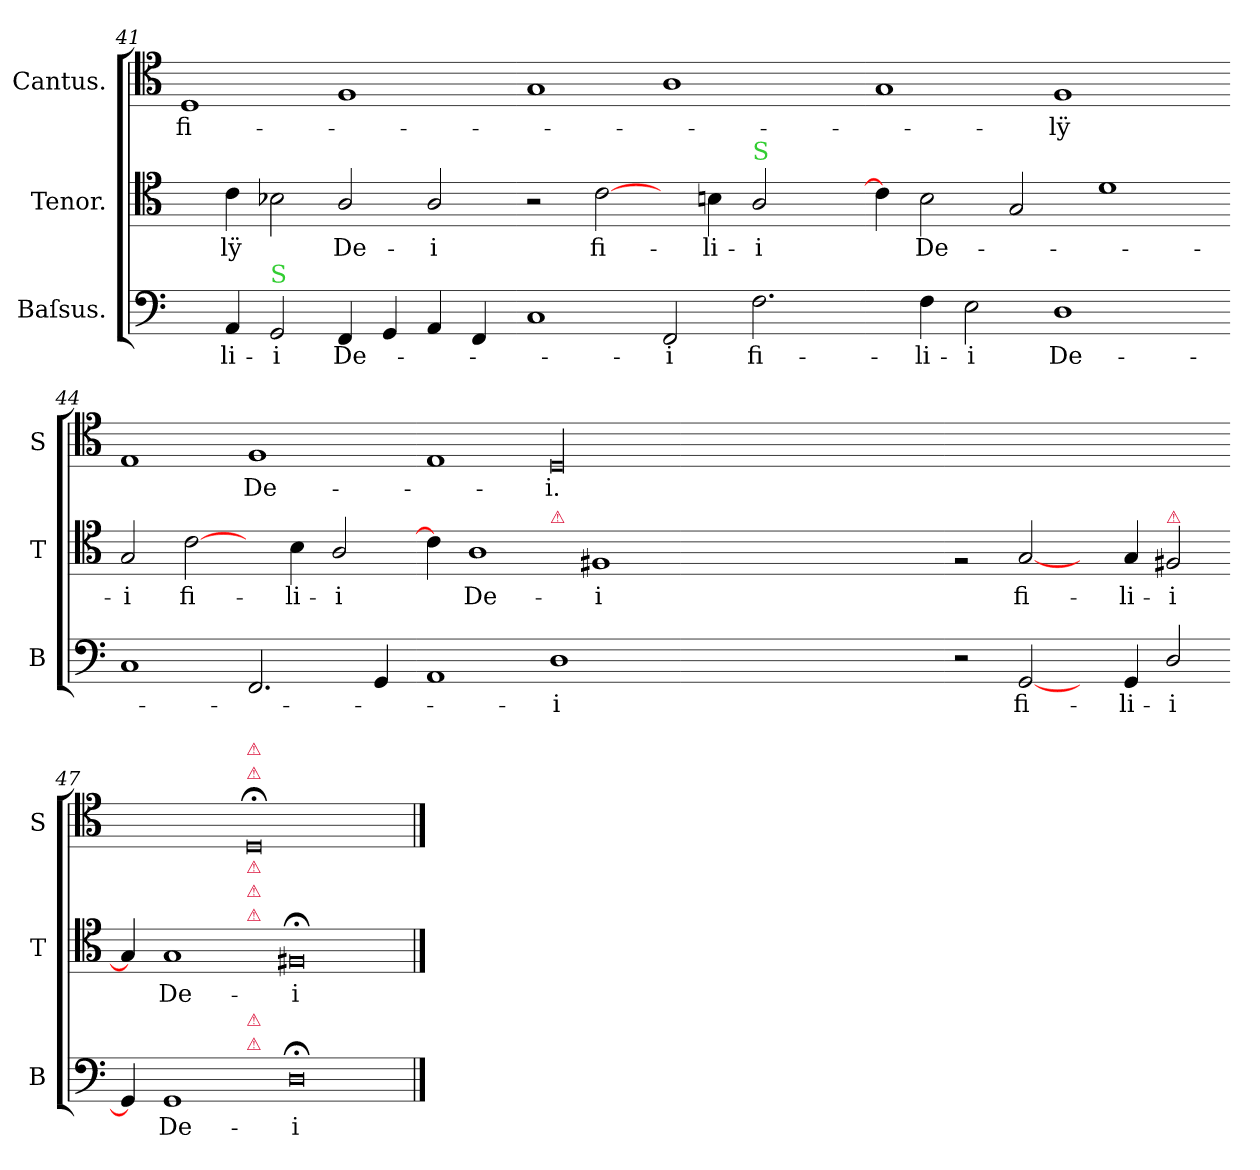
**kern	**text	**kern	**text	**kern	**text
*part3	*part3	*part2	*part2	*part1	*part1
*staff3	*staff3	*staff2	*staff2	*staff1	*staff1
*I"Baſsus.	*	*I"Tenor.	*	*I"Cantus.	*
*I'B	*	*I'T	*	*I'S	*
*clefF4	*	*clefC4	*	*clefC4	*
*k[]	*	*k[]	*	*k[]	*
=41	=41	=41	=41	=41	=41
4ryy	.	4ryy	.	1D/	fi-
4AA/	-li-	4c\	-lÿ	.	.
!LO:TX:a:color=limegreen:t=S	!	!	!	!	!
2GG/	-i	2B-X\	.	.	.
4FF/	De-	2A/	De-	1F/	.
4GG/	.	.	.	.	.
4AA/	.	2A/	-i	.	.
4FF/	.	.	.	.	.
=42-	=42-	=42-	=42-	=42-	=42-
1C/	.	2r	.	1G/	.
.	.	[2c\	fi-	.	.
2FF/	-i	4ryy	.	1A\	.
.	.	4Bn\	-li-	.	.
!	!	!LO:TX:a:color=limegreen:t=S	!	!	!
2.F\	fi-	2A/	-i	.	.
.	.	4ryy	.	4ryy	.
=43-	=43-	=43-	=43-	=43-	=43-
4ryy	.	4c\]	.	1G/	.
4F\	-li-	2B\	De-	.	.
2E\	-i	.	.	.	.
.	.	2G/	.	.	.
1D\	De-	.	.	1F/	-lÿ
.	.	1d\	.	.	.
4ryy	.	.	.	4ryy	.
=44-	=44-	=44-	=44-	=44-	=44-
1C/	.	2G/	-i	1E/	.
.	.	[2c\	fi-	.	.
2.FF/	.	4ryy	.	1F/	De-
.	.	4B\	-li-	.	.
.	.	2A/	-i	.	.
4GG/	.	.	.	.	.
=45-	=45-	=45-	=45-	=45-	=45-
*	*	*^	*	*	*
1AA/	.	4c\]	1ryy	.	1E/	.
.	.	1A\	.	De-	.	.
!	!	!	!LO:TX:a:color=crimson:t=⚠	!	!	!
1D\	-i	.	00ryy	.	00D/	-i.
.	.	1F#X/	.	-i	.	.
0.ryy	.	.	.	.	.	.
.	.	0ryy	.	.	.	.
.	.	2.ryy	.	.	.	.
*	*	*v	*v	*	*	*
=46-	=46-	=46-	=46-	=46-	=46-
2r	.	2rF	.	0ryy	.
!	!LO:LY:i	!	!LO:LY:i	!	!
[2GG/	fi-	[2G/	fi-	.	.
4ryy	.	4ryy	.	.	.
!	!LO:LY:i	!	!LO:LY:i	!	!
4GG/	-li-	4G/	-li-	.	.
!	!	!LO:TX:a:color=crimson:t=⚠	!	!	!
!	!LO:LY:i	!	!LO:LY:i	!	!
2D/	-i	2F#X/	-i	.	.
=47-	=47-	=47-	=47-	=47-	=47-
*^	*	*^	*	*	*
4GG/]	1ryy	.	4G/]	1ryy	.	1ryy	.
!	!	!LO:LY:i	!	!	!LO:LY:i	!	!
1GG/	.	De-	1G/	.	De-	.	.
!	!	!	!	!	!	!LO:TX:a:color=crimson:t=⚠	!
!	!	!	!	!	!	!LO:TX:a:color=crimson:t=⚠	!
!	!	!	!	!LO:TX:a:color=crimson:t=⚠	!	!	!
!	!	!	!	!LO:TX:a:color=crimson:t=⚠	!	!	!
!	!	!	!	!LO:TX:a:color=crimson:t=⚠	!	!	!
!	!LO:TX:a:color=crimson:t=⚠	!	!	!	!	!	!
!	!LO:TX:a:color=crimson:t=⚠	!	!	!	!	!	!
!	!	!	!	!	!	!LO:N:vis=0	!
.	1ryy	.	.	1ryy	.	1D;</	.
!LO:N:vis=0	!	!LO:LY:i	!LO:N:vis=0	!	!LO:LY:i	!	!
1D;<\	.	-i	1F#X;</	.	-i	.	.
.	4ryy	.	.	4ryy	.	4ryy	.
*v	*v	*	*	*	*	*	*
*	*	*v	*v	*	*	*
==	==	==	==	==	==
*-	*-	*-	*-	*-	*-
